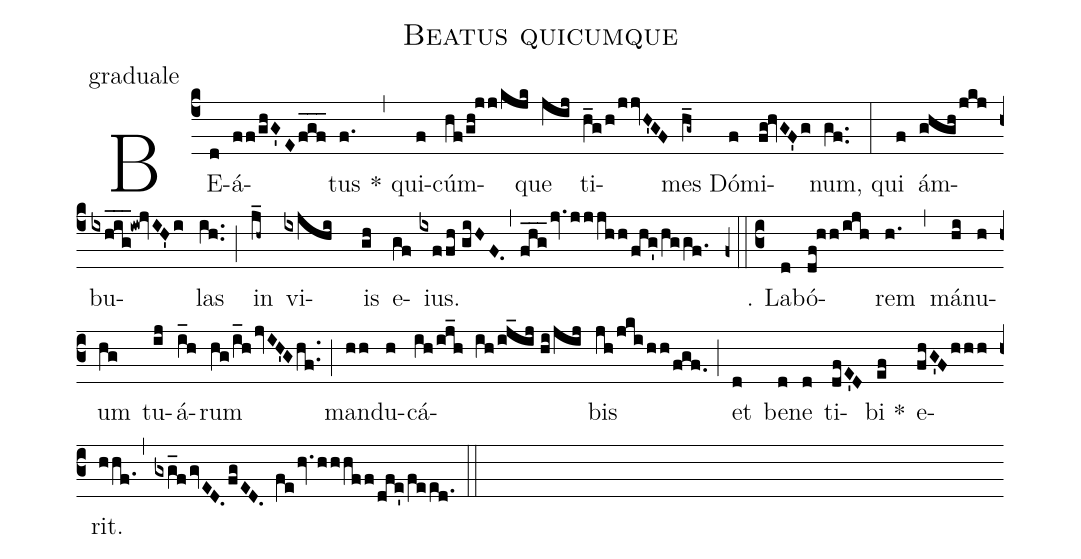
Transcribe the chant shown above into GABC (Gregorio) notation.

name:Beatus quicumque;
office-part:graduale;
%%
(c4) BE(d)á(ff/ghG'Ef_gf__)tus(f.) *(,)
qui(f)cúm(hf/gh!jj/kjk)que(jij) ti(h_g/h/jjvH'GF)mes(h_g~) Dó(f)mi(fg!hvGF'g)num,(gf..) (:)
qui(f) ám(ghgh/jkj)bu(ixhig___!iw!jvIH'i)las(ih..) (;)
in(j_h~) vi(ixjhi )is(gh) e(gf)ius.(ixffh//giHF.,fhg___/jv.jjjhh/fhg'/hggf.) (z0::c3)

℣. La(d)bó(df!hh/ijh)rem(h.) (,)
má(hi)nu(h)um(hg) tu(ij)á(i_h)rum(hg/i_h/jvIH'Ghf..) (;)
man(hh)du(h)cá(ih/ij_h ih/ij_ij//hi/jij)bis(jh/jki/hh/fgf.) (;)
et(d) be(d)ne(d) ti(dfE'D)bi *(ef) e(fhG'Fhhh)rit.(hhf.,gxg_fgvED.fgED. fehv.hhhff/dfe'/feed.) (::)
